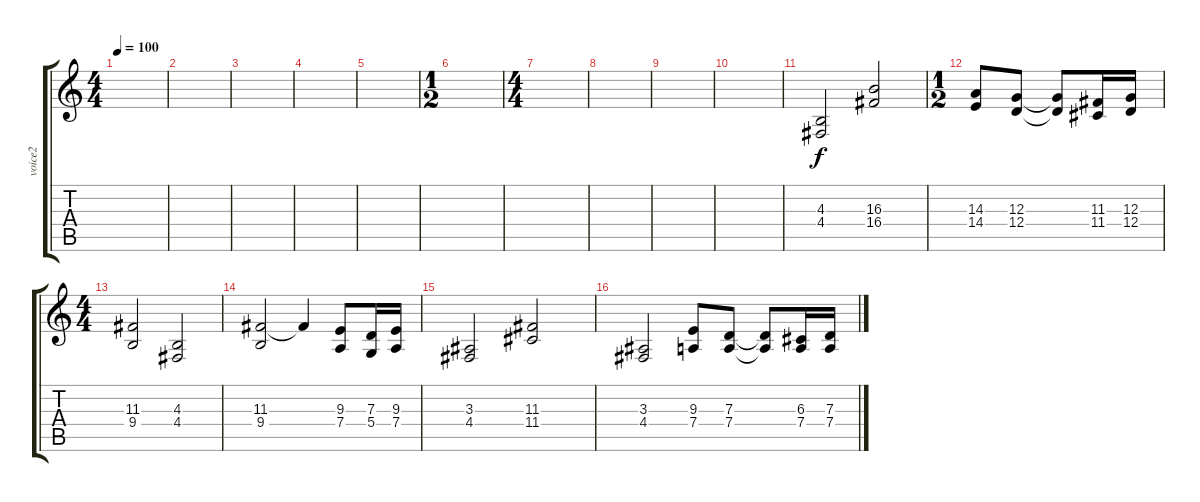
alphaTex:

\track ("voice2" "voice2") {instrument choiraahs}
\staff {score tabs}
\tuning (E4 B3 G3 D3 A2 E2) {hide}
\ts (4 4)
\tempo 100
\clef g2
\ks c
|
|
|
|
|
\ts (1 2)
|
\ts (4 4)
|
|
|
|
(4.3 4.4).2 (16.3 16.4).2 |
\ts (1 2)
(14.3 14.4).8 (12.3 12.4).8 (12.3{t} 12.4{t}).8 (11.3 11.4).16 (12.3 12.4).16 |
\ts (4 4)
(11.3 9.4).2 (4.3 4.4).2 |
(11.3 9.4).2 11.3{t}.4 (9.3 7.4).8 (7.3 5.4).16 (9.3 7.4).16 |
(3.3 4.4).2 (11.3 11.4).2 |
(3.3 4.4).2 (9.3 7.4).8 (7.3 7.4).8 (7.3{t} 7.4{t}).8 (6.3 7.4).16 (7.3 7.4).16
